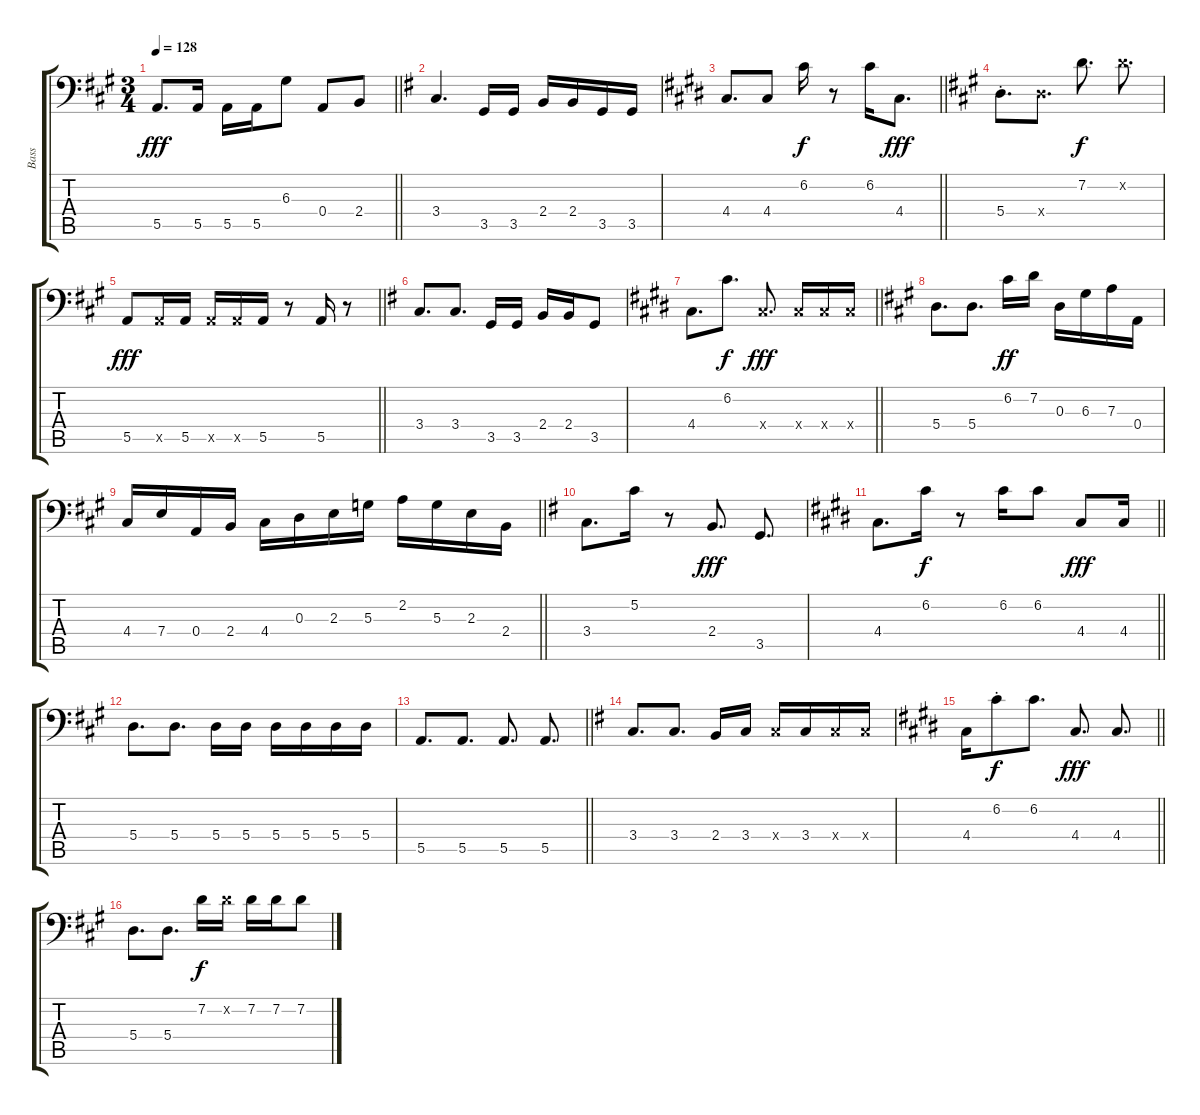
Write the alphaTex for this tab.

\track ("Bass" "Bass") {instrument electricbassfinger}
\staff {score tabs}
\tuning (C3 G2 D2 A1 E1 B0) {hide}
\ts (3 4)
\tempo 128
\clef f4
\barLineRight lightlight
\ks a
5.5.8{d dy fff} 5.5.16 5.5.16 5.5.16 6.3.8 0.4.8 2.4.8 |
\ks g
3.4.4{d} 3.5.16 3.5.16 2.4.16 2.4.16 3.5.16 3.5.16 |
\barLineRight lightlight
\ks e
4.4.8{d} 4.4.8 6.2.16{dy f} r.8 6.2.16 4.4.8{d dy fff} |
\ks a
5.4{st}.8{d} 5.4{x}.8{d} 7.2.8{d dy f} 7.2{x}.8{d} |
\barLineRight lightlight
5.5.8{dy fff} 5.5{x}.16 5.5.16 5.5{x}.16 5.5{x}.16 5.5.16 r.8 5.5.16 r.8 |
\ks g
3.4.8{d} 3.4.8{d} 3.5.16 3.5.16 2.4.16 2.4.16 3.5.8 |
\barLineRight lightlight
\ks e
4.4.8{d} 6.2.8{d dy f} 4.4{x}.8{d dy fff} 4.4{x}.16 4.4{x}.16 4.4{x}.16 |
\ks a
5.4.8{d} 5.4.8{d} 6.2.16{dy ff} 7.2.16 0.3.16 6.3.16 7.3.16 0.4.16 |
\barLineRight lightlight
4.4.16 7.4.16 0.4.16 2.4.16 4.4.16 0.3.16 2.3.16 5.3.16 2.2.16 5.3.16 2.3.16 2.4.16 |
\ks g
3.4.8{d} 5.2.16 r.8 2.4.8{d dy fff} 3.5.8{d} |
\barLineRight lightlight
\ks e
4.4.8{d} 6.2.16{dy f} r.8 6.2.16 6.2.8 4.4.8{dy fff} 4.4.16 |
\ks a
5.4.8{d} 5.4.8{d} 5.4.16 5.4.16 5.4.16 5.4.16 5.4.16 5.4.16 |
\barLineRight lightlight
5.5.8{d} 5.5.8{d} 5.5.8{d} 5.5.8{d} |
\ks g
3.4.8{d} 3.4.8{d} 2.4.16 3.4.16 3.4{x}.16 3.4.16 3.4{x}.16 3.4{x}.16 |
\barLineRight lightlight
\ks e
4.4.16 6.2{st}.8{dy f} 6.2.8{d} 4.4.8{d dy fff} 4.4.8{d} |
\ks a
5.4.8{d} 5.4.8{d} 7.2.16{dy f} 7.2{x}.16 7.2.16 7.2.16 7.2.8
